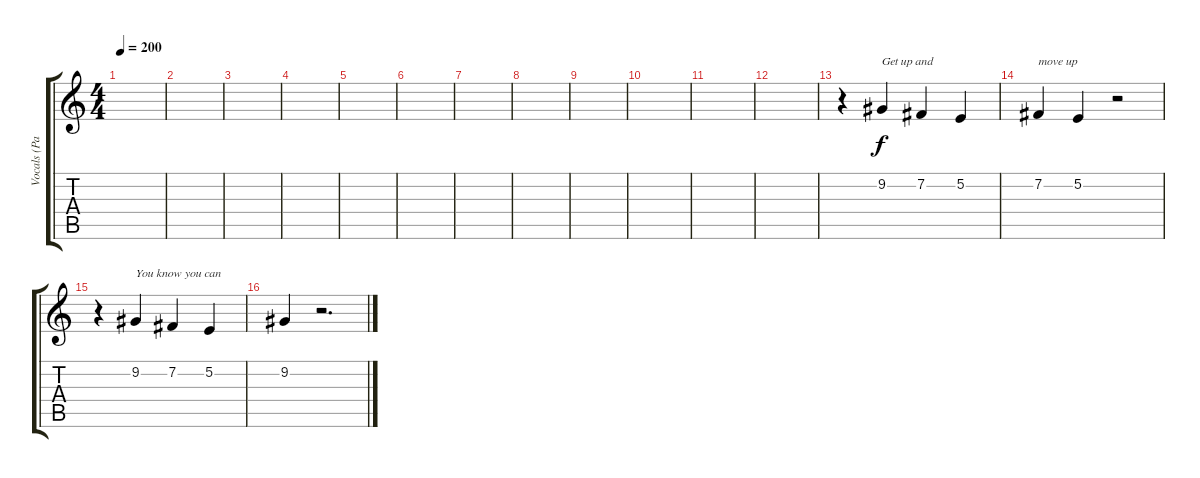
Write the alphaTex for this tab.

\track ("Vocals (Pablo)" "Vocals (Pa") {instrument tenorsax}
\staff {score tabs}
\tuning (E4 B3 G3 D3 A2 E2) {hide}
\ts (4 4)
\tempo 200
\clef g2
\ks c
|
|
|
|
|
|
|
|
|
|
|
|
r.4 9.2.4{txt "Get up and"} 7.2.4 5.2.4 |
7.2.4{txt "move up"} 5.2.4 r.2 |
r.4 9.2.4{txt "You know you can"} 7.2.4 5.2.4 |
9.2.4 r.2{d}
